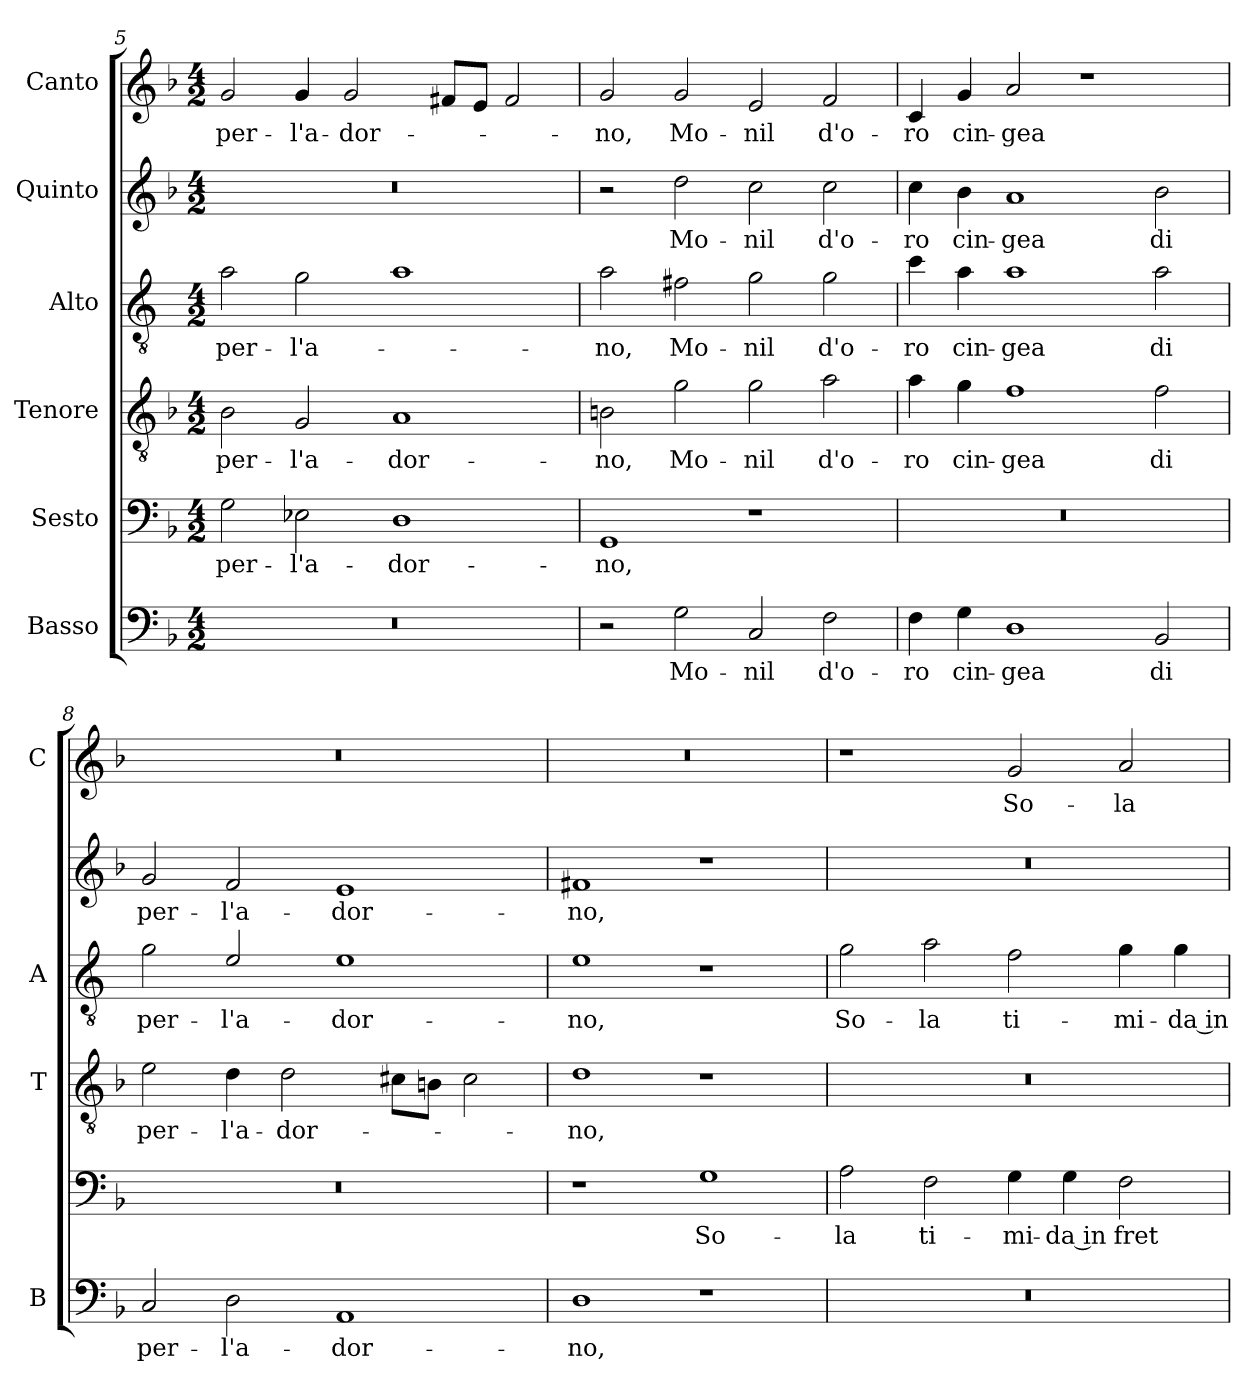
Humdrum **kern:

**kern	**text	**kern	**text	**kern	**text	**kern	**text	**kern	**text	**kern	**text
*part6	*part6	*part5	*part5	*part4	*part4	*part3	*part3	*part2	*part2	*part1	*part1
*staff6	*staff6	*staff5	*staff5	*staff4	*staff4	*staff3	*staff3	*staff2	*staff2	*staff1	*staff1
*I"Basso	*	*I"Sesto	*	*I"Tenore	*	*I"Alto	*	*I"Quinto	*	*I"Canto	*
*I'B	*	*	*	*I'T	*	*I'A	*	*	*	*I'C	*
!!LO:LB:g=z
*clefF4	*	*clefF4	*	*clefGv2	*	*clefGv2	*	*clefG2	*	*clefG2	*
*	*	*	*	*	*	*ITrd4c7	*	*	*	*	*
*k[b-]	*	*k[b-]	*	*k[b-]	*	*k[b-]	*	*k[b-]	*	*k[b-]	*
*F:	*	*F:	*	*F:	*	*F:	*	*F:	*	*F:	*
*M4/2	*	*M4/2	*	*M4/2	*	*M4/2	*	*M4/2	*	*M4/2	*
=5	=5	=5	=5	=5	=5	=5	=5	=5	=5	=5	=5
!	!	!	!LO:LY:b	!	!LO:LY:b	!	!LO:LY:b	!	!	!	!LO:LY:b
0r	.	2G\	per-	2B-\	per-	2d\	per-	0r	.	2g/	per-
!	!	!	!LO:LY:b	!	!LO:LY:b	!	!LO:LY:b	!	!	!	!LO:LY:b
.	.	2E-X\	-l'a-	2G/	-l'a-	2c\	-l'a-	.	.	4g/	-l'a-
!	!	!	!	!	!	!	!	!	!	!	!LO:LY:b
.	.	.	.	.	.	.	.	.	.	2g/	-dor-
!	!	!	!LO:LY:b	!	!LO:LY:b	!	!	!	!	!	!
.	.	1D	-dor-	1A	-dor-	1d	.	.	.	.	.
.	.	.	.	.	.	.	.	.	.	8f#X/L	.
.	.	.	.	.	.	.	.	.	.	8e/J	.
.	.	.	.	.	.	.	.	.	.	2f#/	.
=6	=6	=6	=6	=6	=6	=6	=6	=6	=6	=6	=6
!	!	!	!LO:LY:b	!	!LO:LY:b	!	!LO:LY:b	!	!	!	!LO:LY:b
2r	.	1GG	-no,	2Bn\	-no,	2d\	-no,	2r	.	2g/	-no,
!	!LO:LY:b	!	!	!	!LO:LY:b	!	!LO:LY:b	!	!LO:LY:b	!	!LO:LY:b
2G\	Mo-	.	.	2g\	Mo-	2Bn\	Mo-	2dd\	Mo-	2g/	Mo-
!	!LO:LY:b	!	!	!	!LO:LY:b	!	!LO:LY:b	!	!LO:LY:b	!	!LO:LY:b
2C/	-nil	1r	.	2g\	-nil	2c\	-nil	2cc\	-nil	2e/	-nil
!	!LO:LY:b	!	!	!	!LO:LY:b	!	!LO:LY:b	!	!LO:LY:b	!	!LO:LY:b
2F\	d'o-	.	.	2a\	d'o-	2c\	d'o-	2cc\	d'o-	2f/	d'o-
=7	=7	=7	=7	=7	=7	=7	=7	=7	=7	=7	=7
!	!LO:LY:b	!	!	!	!LO:LY:b	!	!LO:LY:b	!	!LO:LY:b	!	!LO:LY:b
4F\	-ro	0r	.	4a\	-ro	4f\	-ro	4cc\	-ro	4c/	-ro
!	!LO:LY:b	!	!	!	!LO:LY:b	!	!LO:LY:b	!	!LO:LY:b	!	!LO:LY:b
4G\	cin-	.	.	4g\	cin-	4d\	cin-	4b-\	cin-	4g/	cin-
!	!LO:LY:b	!	!	!	!LO:LY:b	!	!LO:LY:b	!	!LO:LY:b	!	!LO:LY:b
1D	-gea	.	.	1f	-gea	1d	-gea	1a	-gea	2a/	-gea
.	.	.	.	.	.	.	.	.	.	1r	.
!	!LO:LY:b	!	!	!	!LO:LY:b	!	!LO:LY:b	!	!LO:LY:b	!	!
2BB-/	di	.	.	2f\	di	2d\	di	2b-\	di	.	.
=8	=8	=8	=8	=8	=8	=8	=8	=8	=8	=8	=8
!	!LO:LY:b	!	!	!	!LO:LY:b	!	!LO:LY:b	!	!LO:LY:b	!	!
2C/	per-	0r	.	2e\	per-	2c\	per-	2g/	per-	0r	.
!	!LO:LY:b	!	!	!	!LO:LY:b	!	!LO:LY:b	!	!LO:LY:b	!	!
2D\	-l'a-	.	.	4d\	-l'a-	2A/	-l'a-	2f/	-l'a-	.	.
!	!	!	!	!	!LO:LY:b	!	!	!	!	!	!
.	.	.	.	2d\	-dor-	.	.	.	.	.	.
!	!LO:LY:b	!	!	!	!	!	!LO:LY:b	!	!LO:LY:b	!	!
1AA	-dor-	.	.	.	.	1A	-dor-	1e	-dor-	.	.
.	.	.	.	8c#X\L	.	.	.	.	.	.	.
.	.	.	.	8Bn\J	.	.	.	.	.	.	.
.	.	.	.	2c#\	.	.	.	.	.	.	.
=9	=9	=9	=9	=9	=9	=9	=9	=9	=9	=9	=9
!	!LO:LY:b	!	!	!	!LO:LY:b	!	!LO:LY:b	!	!LO:LY:b	!	!
1D	-no,	1r	.	1d	-no,	1A	-no,	1f#X	-no,	0r	.
!	!	!	!LO:LY:b	!	!	!	!	!	!	!	!
1r	.	1G	So-	1r	.	1r	.	1r	.	.	.
!!LO:PB:g=z
=10	=10	=10	=10	=10	=10	=10	=10	=10	=10	=10	=10
!	!	!	!LO:LY:b	!	!	!	!LO:LY:b	!	!	!	!
0r	.	2A\	-la	0r	.	2c\	So-	0r	.	1r	.
!	!	!	!LO:LY:b	!	!	!	!LO:LY:b	!	!	!	!
.	.	2F\	ti-	.	.	2d\	-la	.	.	.	.
!	!	!	!LO:LY:b	!	!	!	!LO:LY:b	!	!	!	!LO:LY:b
.	.	4G\	-mi-	.	.	2B-\	ti-	.	.	2g/	So-
!	!	!	!LO:LY:b	!	!	!	!	!	!	!	!
.	.	4G\	-da in	.	.	.	.	.	.	.	.
!	!	!	!LO:LY:b	!	!	!	!LO:LY:b	!	!	!	!LO:LY:b
.	.	2F\	fret-	.	.	4c\	-mi-	.	.	2a/	-la
!	!	!	!	!	!	!	!LO:LY:b	!	!	!	!
.	.	.	.	.	.	4c\	-da in	.	.	.	.
=	=	=	=	=	=	=	=	=	=	=	=
*-	*-	*-	*-	*-	*-	*-	*-	*-	*-	*-	*-
